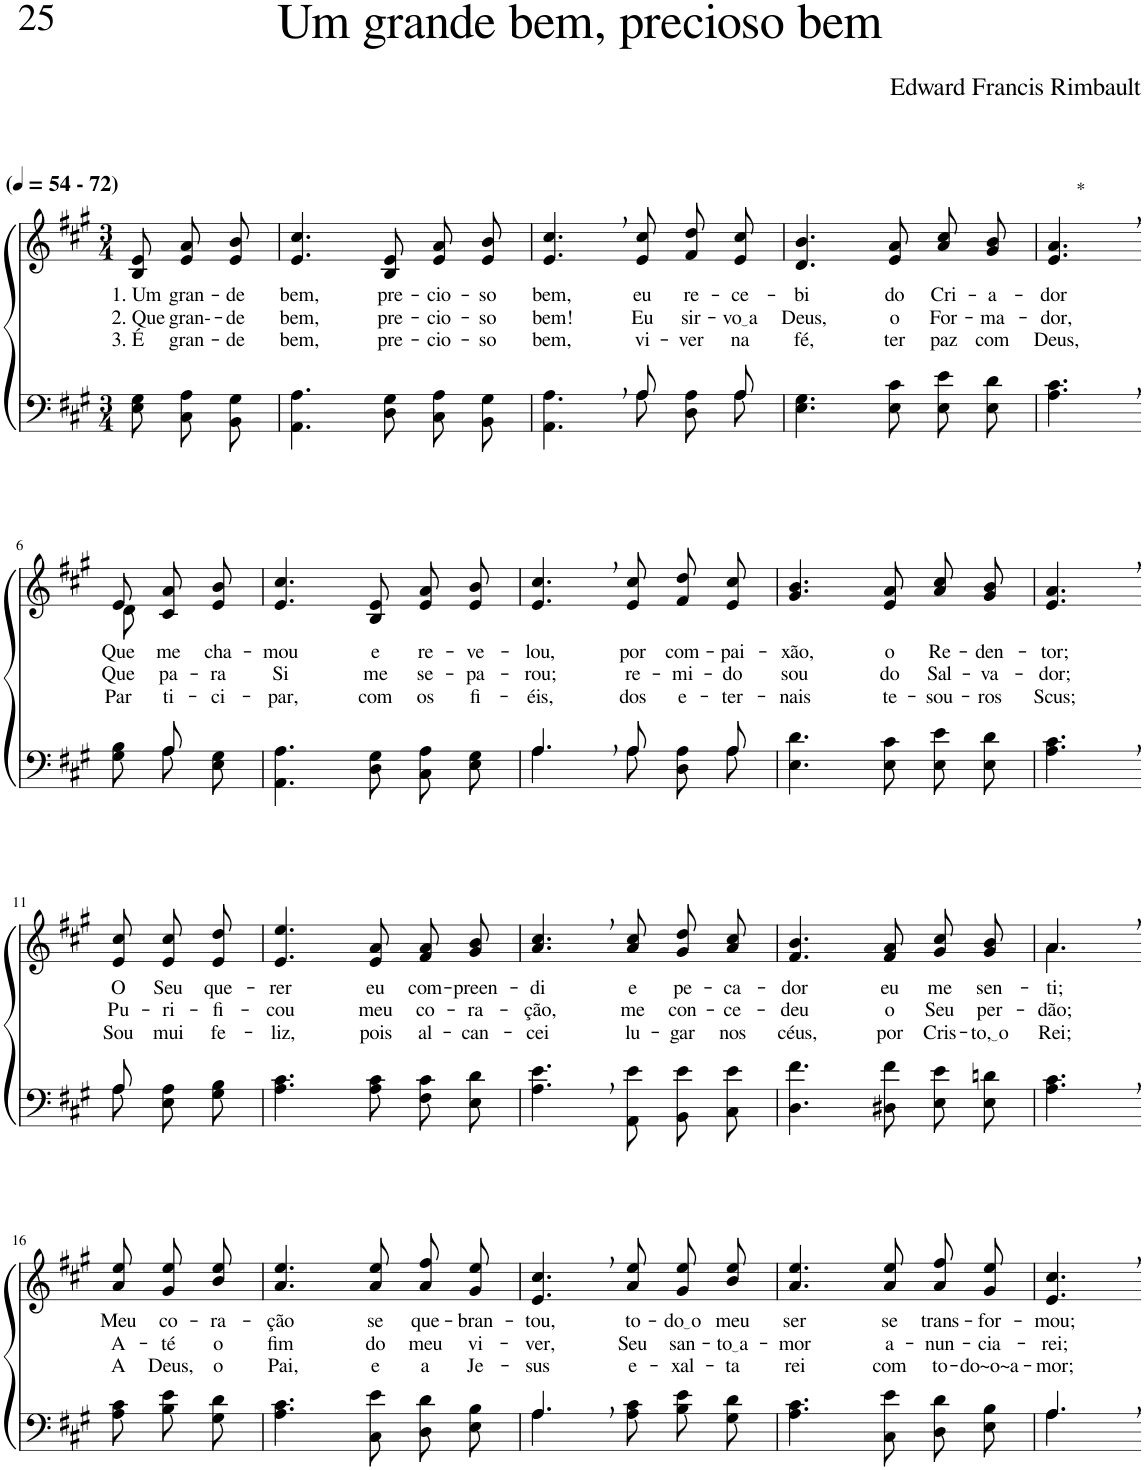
**kern	**kern	**text	**text	**text
*part2	*part1	*part1	*part1	*part1
*staff2	*staff1	*staff1	*staff1	*staff1
*I"Parte III e IV	*I"Parte I e II	*	*	*
*clefF4	*clefG2	*	*	*
*Trd1c2	*Trd1c2	*	*	*
*k[f#c#g#]	*k[f#c#g#]	*	*	*
*M3/4	*M3/4	*	*	*
*MM54	*MM54	*	*	*
=1	=1	=1	=1	=1
!	!LO:TX:a:B:t=(	!	!	!
!	!LO:TX:a:B:t=- 72)	!	!	!
!	!	!LO:LY:b	!LO:LY:b	!LO:LY:b
8E\ 8G#\	8B/ 8e/	1. Um	2. Que	3. É
!	!	!LO:LY:b	!LO:LY:b	!LO:LY:b
8C#\ 8A\L	8e/ 8a/L	gran-	gran--	gran-
!	!	!LO:LY:b	!LO:LY:b	!LO:LY:b
8BB\ 8G#\J	8e/ 8b/J	-de	-de	-de
=2	=2	=2	=2	=2
!	!	!LO:LY:b	!LO:LY:b	!LO:LY:b
4.AA\ 4.A\	4.e/ 4.cc#/	bem,	bem,	bem,
!	!	!LO:LY:b	!LO:LY:b	!LO:LY:b
8D\ 8G#\	8B/ 8e/	pre-	pre-	pre-
!	!	!LO:LY:b	!LO:LY:b	!LO:LY:b
8C#\ 8A\L	8e/ 8a/L	-cio-	-cio-	-cio-
!	!	!LO:LY:b	!LO:LY:b	!LO:LY:b
8BB\ 8G#\J	8e/ 8b/J	-so	-so	-so
=3	=3	=3	=3	=3
*^	*	*	*	*
!	!	!	!LO:LY:b	!LO:LY:b	!LO:LY:b
4.ryy	4.AA\ 4.A\	4.e/, 4.cc#/,	bem,	bem!	bem,
!	!	!	!LO:LY:b	!LO:LY:b	!LO:LY:b
8A/	8A\	8e/ 8cc#/	eu	Eu	vi-
!	!	!	!LO:LY:b	!LO:LY:b	!LO:LY:b
8ryy	8D\ 8A\L	8f#/ 8dd/L	re-	sir-	-ver
!	!	!	!LO:LY:b	!LO:LY:b	!LO:LY:b
8A/	8A\J	8e/ 8cc#/J	-ce-	vo a	na
=4	=4	=4	=4	=4	=4
!	!	!	!LO:LY:b	!LO:LY:b	!LO:LY:b
*v	*v	*	*	*	*
4.E\ 4.G#\	4.d/ 4.b/	-bi	Deus,	fé,
!	!	!LO:LY:b	!LO:LY:b	!LO:LY:b
8E\ 8c#\	8e/ 8a/	do	o	ter
!	!	!LO:LY:b	!LO:LY:b	!LO:LY:b
8E\ 8e\L	8a/ 8cc#/L	Cri-	For-	paz
!	!	!LO:LY:b	!LO:LY:b	!LO:LY:b
8E\ 8d\J	8g#/ 8b/J	-a-	-ma-	com
=5	=5	=5	=5	=5
!	!LO:TX:a:t=*	!	!	!
!	!	!LO:LY:b	!LO:LY:b	!LO:LY:b
4.A\, 4.c#\,	4.e/, 4.a/,	-dor	-dor,	Deus,
!!LO:LB:g=z
=6-	=6-	=6-	=6-	=6-
*^	*^	*	*	*
!	!	!	!	!LO:LY:b	!LO:LY:b	!LO:LY:b
8ryy	8G#\ 8B\	8e/	8d\	Que	Que	Par-
!	!	!	!	!LO:LY:b	!LO:LY:b	!LO:LY:b
8A/	8A\L	8c#/ 8a/L	4ryy	me	pa-	-ti-
!	!	!	!	!LO:LY:b	!LO:LY:b	!LO:LY:b
8ryy	8E\ 8G#\J	8e/ 8b/J	.	cha-	-ra	-ci-
*	*	*v	*v	*	*	*
=7	=7	=7	=7	=7	=7
!	!	!	!LO:LY:b	!LO:LY:b	!LO:LY:b
*v	*v	*	*	*	*
4.AA\ 4.A\	4.e/ 4.cc#/	-mou	Si	-par,
!	!	!LO:LY:b	!LO:LY:b	!LO:LY:b
8D\ 8G#\	8B/ 8e/	e	me	com
!	!	!LO:LY:b	!LO:LY:b	!LO:LY:b
8C#\ 8A\L	8e/ 8a/L	re-	se-	os
!	!	!LO:LY:b	!LO:LY:b	!LO:LY:b
8E\ 8G#\J	8e/ 8b/J	-ve-	-pa-	fi-
=8	=8	=8	=8	=8
*^	*	*	*	*
!	!	!	!LO:LY:b	!LO:LY:b	!LO:LY:b
4.A,/	4.A\	4.e/, 4.cc#/,	-lou,	-rou;	-éis,
!	!	!	!LO:LY:b	!LO:LY:b	!LO:LY:b
8A/	8A\	8e/ 8cc#/	por	re-	dos
!	!	!	!LO:LY:b	!LO:LY:b	!LO:LY:b
8ryy	8D\ 8A\L	8f#/ 8dd/L	com-	-mi-	e-
!	!	!	!LO:LY:b	!LO:LY:b	!LO:LY:b
8A/	8A\J	8e/ 8cc#/J	-pai-	-do	-ter-
=9	=9	=9	=9	=9	=9
!	!	!	!LO:LY:b	!LO:LY:b	!LO:LY:b
*v	*v	*	*	*	*
4.E\ 4.d\	4.g#/ 4.b/	-xão,	sou	-nais
!	!	!LO:LY:b	!LO:LY:b	!LO:LY:b
8E\ 8c#\	8e/ 8a/	o	do	te-
!	!	!LO:LY:b	!LO:LY:b	!LO:LY:b
8E\ 8e\L	8a/ 8cc#/L	Re-	Sal-	-sou-
!	!	!LO:LY:b	!LO:LY:b	!LO:LY:b
8E\ 8d\J	8g#/ 8b/J	-den-	-va-	-ros
=10	=10	=10	=10	=10
!	!	!LO:LY:b	!LO:LY:b	!LO:LY:b
4.A\, 4.c#\,	4.e/, 4.a/,	-tor;	-dor;	Scus;
!!LO:LB:g=z
=11-	=11-	=11-	=11-	=11-
*^	*	*	*	*
!	!	!	!LO:LY:b	!LO:LY:b	!LO:LY:b
8A/	8A\	8e/ 8cc#/	O	Pu-	Sou
!	!	!	!LO:LY:b	!LO:LY:b	!LO:LY:b
4ryy	8E\ 8A\L	8e/ 8cc#/L	Seu	-ri-	mui
!	!	!	!LO:LY:b	!LO:LY:b	!LO:LY:b
.	8G#\ 8B\J	8e/ 8dd/J	que-	-fi-	fe-
=12	=12	=12	=12	=12	=12
!	!	!	!LO:LY:b	!LO:LY:b	!LO:LY:b
*v	*v	*	*	*	*
4.A\ 4.c#\	4.e/ 4.ee/	-rer	-cou	-liz,
!	!	!LO:LY:b	!LO:LY:b	!LO:LY:b
8A\ 8c#\	8e/ 8a/	eu	meu	pois
!	!	!LO:LY:b	!LO:LY:b	!LO:LY:b
8F#\ 8c#\L	8f#/ 8a/L	com-	co-	al-
!	!	!LO:LY:b	!LO:LY:b	!LO:LY:b
8E\ 8d\J	8g#/ 8b/J	-preen-	-ra-	-can-
=13	=13	=13	=13	=13
!	!	!LO:LY:b	!LO:LY:b	!LO:LY:b
4.A\, 4.e\,	4.a/, 4.cc#/,	-di	-ção,	-cei
!	!	!LO:LY:b	!LO:LY:b	!LO:LY:b
8AA\ 8e\	8a/ 8cc#/	e	me	lu-
!	!	!LO:LY:b	!LO:LY:b	!LO:LY:b
8BB\ 8e\L	8g#/ 8dd/L	pe-	con-	-gar
!	!	!LO:LY:b	!LO:LY:b	!LO:LY:b
8C#\ 8e\J	8a/ 8cc#/J	-ca-	-ce-	nos
=14	=14	=14	=14	=14
!	!	!LO:LY:b	!LO:LY:b	!LO:LY:b
4.D\ 4.f#\	4.f#/ 4.b/	-dor	-deu	céus,
!	!	!LO:LY:b	!LO:LY:b	!LO:LY:b
8D#X\ 8f#\	8f#/ 8a/	eu	o	por
!	!	!LO:LY:b	!LO:LY:b	!LO:LY:b
8E\ 8e\L	8g#/ 8cc#/L	me	Seu	Cris-
!	!	!LO:LY:b	!LO:LY:b	!LO:LY:b
8E\ 8dn\J	8g#/ 8b/J	sen-	per-	to, o
=15	=15	=15	=15	=15
!	!	!LO:LY:b	!LO:LY:b	!LO:LY:b
*	*^	*	*	*
4.A\, 4.c#\,	4.a,\	4.a/	-ti;	-dão;	Rei;
!!LO:LB:g=z
=16-	=16-	=16-	=16-	=16-	=16-
!	!	!	!LO:LY:b	!LO:LY:b	!LO:LY:b
*	*v	*v	*	*	*
8A\ 8c#\	8a/ 8ee/	Meu	A-	A
!	!	!LO:LY:b	!LO:LY:b	!LO:LY:b
8B\ 8e\L	8g#\ 8ee\L	co-	-té	Deus,
!	!	!LO:LY:b	!LO:LY:b	!LO:LY:b
8G#\ 8d\J	8b\ 8ee\J	-ra-	o	o
=17	=17	=17	=17	=17
!	!	!LO:LY:b	!LO:LY:b	!LO:LY:b
4.A\ 4.c#\	4.a/ 4.ee/	-ção	fim	Pai,
!	!	!LO:LY:b	!LO:LY:b	!LO:LY:b
8C#\ 8e\	8a/ 8ee/	se	do	e
!	!	!LO:LY:b	!LO:LY:b	!LO:LY:b
8D\ 8d\L	8a\ 8ff#\L	que-	meu	a
!	!	!LO:LY:b	!LO:LY:b	!LO:LY:b
8E\ 8B\J	8g#\ 8ee\J	-bran-	vi-	Je-
=18	=18	=18	=18	=18
*^	*	*	*	*
!	!	!	!LO:LY:b	!LO:LY:b	!LO:LY:b
4.A,\	4.A/	4.e/, 4.cc#/,	-tou,	-ver,	-sus
!	!	!	!LO:LY:b	!LO:LY:b	!LO:LY:b
8A\ 8c#\	4.ryy	8a/ 8ee/	to-	Seu	e-
!	!	!	!LO:LY:b	!LO:LY:b	!LO:LY:b
8B\ 8e\L	.	8g#\ 8ee\L	do o	san-	-xal-
!	!	!	!LO:LY:b	!LO:LY:b	!LO:LY:b
8G#\ 8d\J	.	8b\ 8ee\J	meu	to a	-ta
*v	*v	*	*	*	*
=19	=19	=19	=19	=19
!	!	!LO:LY:b	!LO:LY:b	!LO:LY:b
4.A\ 4.c#\	4.a/ 4.ee/	ser	-mor	rei
!	!	!LO:LY:b	!LO:LY:b	!LO:LY:b
8C#\ 8e\	8a/ 8ee/	se	a-	com
!	!	!LO:LY:b	!LO:LY:b	!LO:LY:b
8D\ 8d\L	8a\ 8ff#\L	trans-	-nun-	to-
!	!	!LO:LY:b	!LO:LY:b	!LO:LY:b
8E\ 8B\J	8g#\ 8ee\J	-for-	-cia-	-do~o~a-
=20	=20	=20	=20	=20
*^	*	*	*	*
!	!	!	!LO:LY:b	!LO:LY:b	!LO:LY:b
4.A,\	4.A/	4.e/, 4.cc#/,	-mou;	-rei;	-mor;
*v	*v	*	*	*	*
=-	=-	=-	=-	=-
*-	*-	*-	*-	*-
